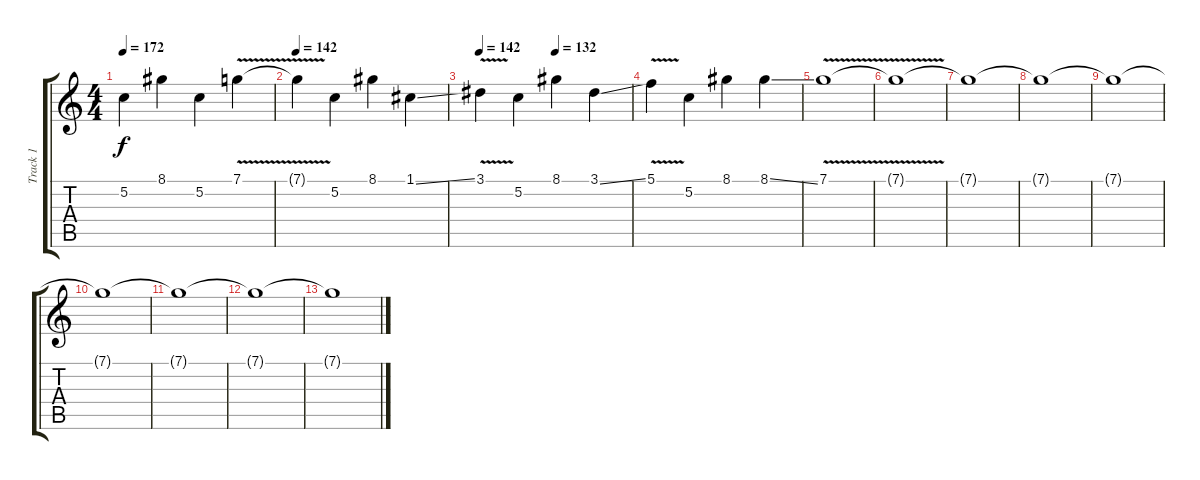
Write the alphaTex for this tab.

\track ("Track 1" "Track 1") {instrument distortionguitar}
\staff {score tabs}
\tuning (C4 G3 Eb3 Bb2 F2 C2) {hide}
\ts (4 4)
\tempo 172
\clef g2
\ks c
5.2.4{dy f} 8.1.4 5.2.4 7.1{v}.4 |
\tempo 142
7.1{t}.4 5.2.4 8.1.4 1.1{ss}.4 |
\tempo 142
\tempo (132 0.5)
3.1{v}.4 5.2.4 8.1.4 3.1{ss}.4 |
5.1{v}.4 5.2.4 8.1.4 8.1{ss}.4 |
7.1{v}.1 |
7.1{t}.1{volume 12} |
7.1{t}.1{volume 11} |
7.1{t}.1{volume 10} |
7.1{t}.1{volume 8} |
7.1{t}.1{volume 6} |
7.1{t}.1{volume 4} |
7.1{t}.1{volume 2} |
7.1{t}.1{volume 1}
